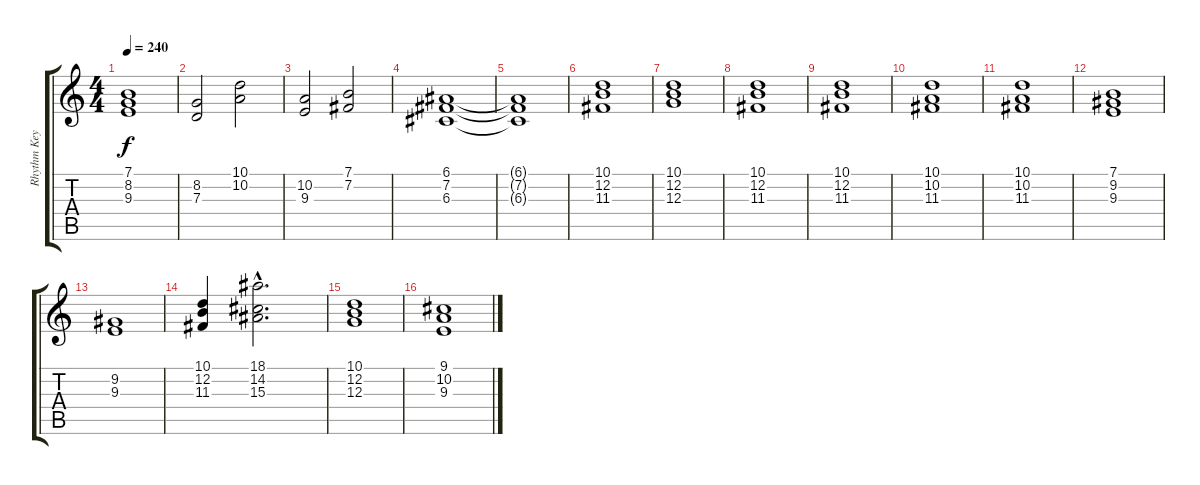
\track ("Rhythm Keyboard" "Rhythm Key") {instrument harpsichord}
\staff {score tabs}
\tuning (E4 B3 G3 D3 A2 E2) {hide}
\ts (4 4)
\tempo 240
\clef g2
\ks c
(7.1 8.2 9.3).1{dy f} |
(8.2 7.3).2 (10.1 10.2).2 |
(10.2 9.3).2 (7.1 7.2).2 |
(6.1 7.2 6.3).1 |
(6.1{t} 7.2{t} 6.3{t}).1 |
(10.1 12.2 11.3).1 |
(10.1 12.2 12.3).1 |
(10.1 12.2 11.3).1 |
(10.1 12.2 11.3).1 |
(10.1 10.2 11.3).1 |
(10.1 10.2 11.3).1 |
(7.1 9.2 9.3).1 |
(9.2 9.3).1 |
(10.1 12.2 11.3).4 (18.1{hac} 14.2{hac} 15.3{hac}).2{d} |
(10.1 12.2 12.3).1 |
(9.1 10.2 9.3).1
